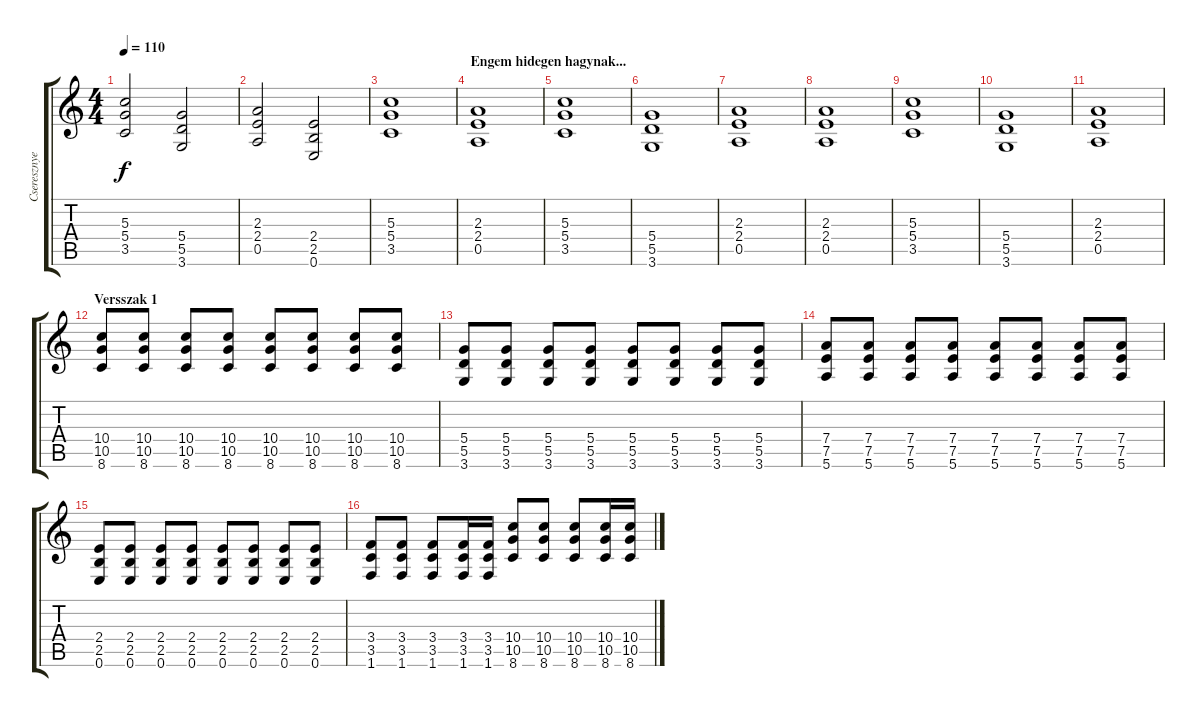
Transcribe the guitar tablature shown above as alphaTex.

\track ("Cseresznye" "Cseresznye") {instrument distortionguitar}
\staff {score tabs}
\tuning (E4 B3 G3 D3 A2 E2) {hide}
\ts (4 4)
\tempo 110
\clef g2
\ks c
(5.3 5.4 3.5).2{dy f} (5.4 5.5 3.6).2 |
(2.3 2.4 0.5).2 (2.4 2.5 0.6).2 |
(5.3 5.4 3.5).1 |
\section ("" "Engem hidegen hagynak...")
(2.3 2.4 0.5).1 |
(5.3 5.4 3.5).1 |
(5.4 5.5 3.6).1 |
(2.3 2.4 0.5).1 |
(2.3 2.4 0.5).1 |
(5.3 5.4 3.5).1 |
(5.4 5.5 3.6).1 |
(2.3 2.4 0.5).1 |
\section ("" "Versszak 1")
(10.4 10.5 8.6).8 (10.4 10.5 8.6).8 (10.4 10.5 8.6).8 (10.4 10.5 8.6).8 (10.4 10.5 8.6).8 (10.4 10.5 8.6).8 (10.4 10.5 8.6).8 (10.4 10.5 8.6).8 |
(5.4 5.5 3.6).8 (5.4 5.5 3.6).8 (5.4 5.5 3.6).8 (5.4 5.5 3.6).8 (5.4 5.5 3.6).8 (5.4 5.5 3.6).8 (5.4 5.5 3.6).8 (5.4 5.5 3.6).8 |
(7.4 7.5 5.6).8 (7.4 7.5 5.6).8 (7.4 7.5 5.6).8 (7.4 7.5 5.6).8 (7.4 7.5 5.6).8 (7.4 7.5 5.6).8 (7.4 7.5 5.6).8 (7.4 7.5 5.6).8 |
(2.4 2.5 0.6).8 (2.4 2.5 0.6).8 (2.4 2.5 0.6).8 (2.4 2.5 0.6).8 (2.4 2.5 0.6).8 (2.4 2.5 0.6).8 (2.4 2.5 0.6).8 (2.4 2.5 0.6).8 |
(3.4 3.5 1.6).8 (3.4 3.5 1.6).8 (3.4 3.5 1.6).8 (3.4 3.5 1.6).16 (3.4 3.5 1.6).16 (10.4 10.5 8.6).8 (10.4 10.5 8.6).8 (10.4 10.5 8.6).8 (10.4 10.5 8.6).16 (10.4 10.5 8.6).16
